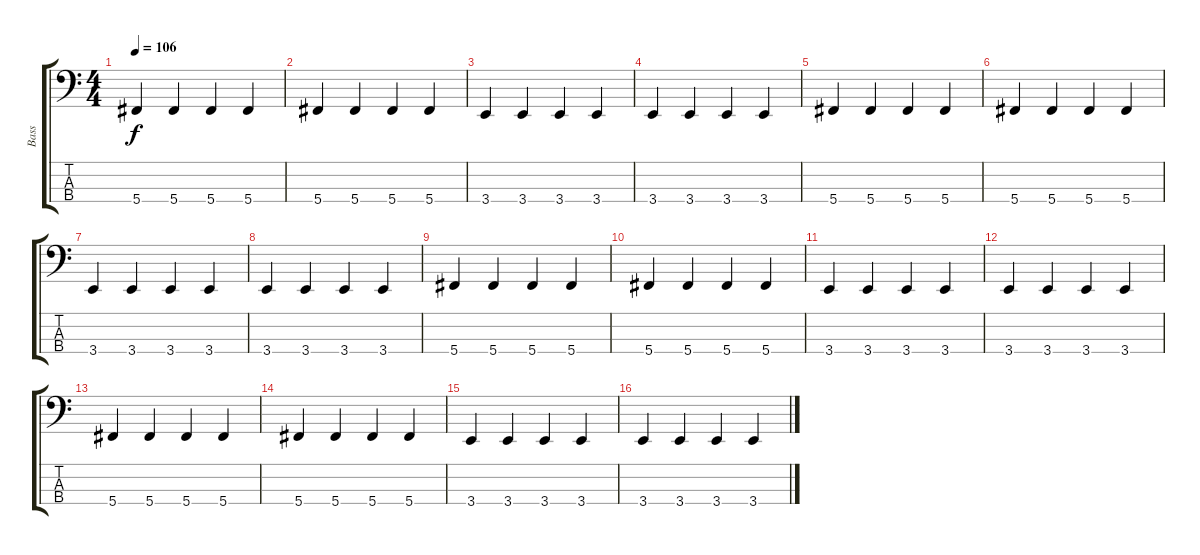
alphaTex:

\track ("Bass" "Bass") {instrument electricbasspick}
\staff {score tabs}
\tuning (Gb2 Db2 Ab1 Db1) {hide}
\ts (4 4)
\tempo 106
\clef f4
\ks c
5.4.4{dy f} 5.4.4 5.4.4 5.4.4 |
5.4.4 5.4.4 5.4.4 5.4.4 |
3.4.4 3.4.4 3.4.4 3.4.4 |
3.4.4 3.4.4 3.4.4 3.4.4 |
5.4.4 5.4.4 5.4.4 5.4.4 |
5.4.4 5.4.4 5.4.4 5.4.4 |
3.4.4 3.4.4 3.4.4 3.4.4 |
3.4.4 3.4.4 3.4.4 3.4.4 |
5.4.4 5.4.4 5.4.4 5.4.4 |
5.4.4 5.4.4 5.4.4 5.4.4 |
3.4.4 3.4.4 3.4.4 3.4.4 |
3.4.4 3.4.4 3.4.4 3.4.4 |
5.4.4 5.4.4 5.4.4 5.4.4 |
5.4.4 5.4.4 5.4.4 5.4.4 |
3.4.4 3.4.4 3.4.4 3.4.4 |
3.4.4 3.4.4 3.4.4 3.4.4
